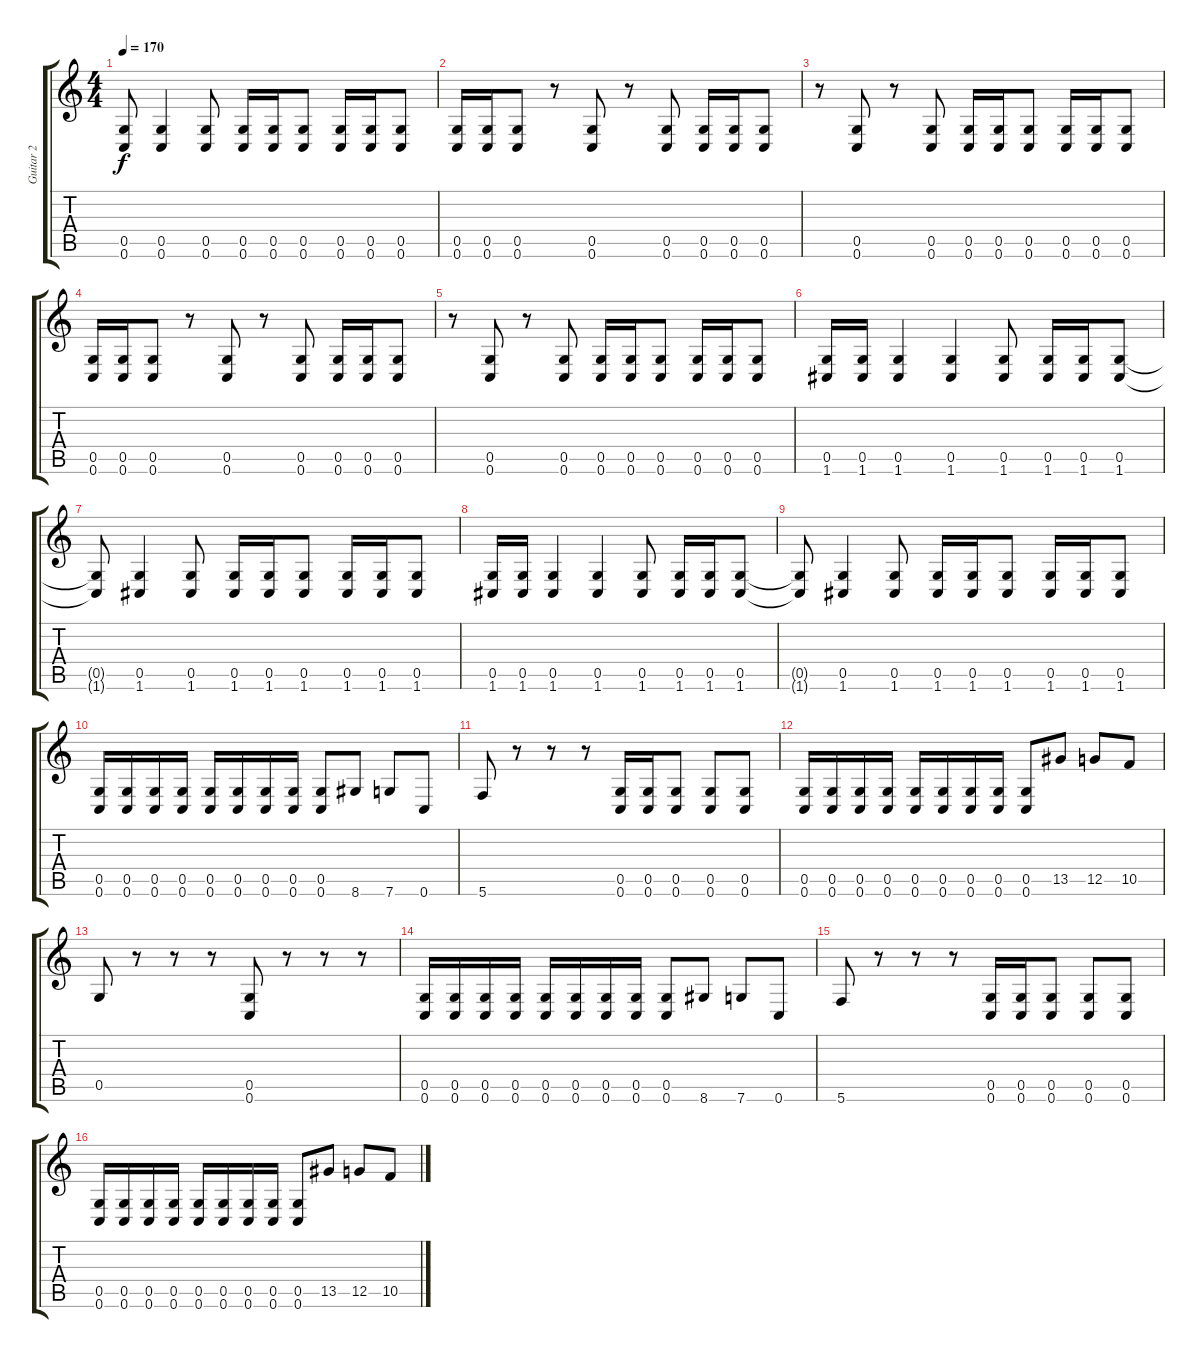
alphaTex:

\track ("Guitar 2" "Guitar 2") {instrument distortionguitar}
\staff {score tabs}
\tuning (D4 A3 F3 C3 G2 C2) {hide}
\ts (4 4)
\tempo 170
\clef g2
\ks c
(0.5{t} 0.6{t}).8{dy f} (0.5 0.6).4 (0.5 0.6).8 (0.5 0.6).16 (0.5 0.6).16 (0.5 0.6).8 (0.5 0.6).16 (0.5 0.6).16 (0.5 0.6).8 |
(0.5 0.6).16 (0.5 0.6).16 (0.5 0.6).8 r.8 (0.5 0.6).8 r.8 (0.5 0.6).8 (0.5 0.6).16 (0.5 0.6).16 (0.5 0.6).8 |
r.8 (0.5 0.6).8 r.8 (0.5 0.6).8 (0.5 0.6).16 (0.5 0.6).16 (0.5 0.6).8 (0.5 0.6).16 (0.5 0.6).16 (0.5 0.6).8 |
(0.5 0.6).16 (0.5 0.6).16 (0.5 0.6).8 r.8 (0.5 0.6).8 r.8 (0.5 0.6).8 (0.5 0.6).16 (0.5 0.6).16 (0.5 0.6).8 |
r.8 (0.5 0.6).8 r.8 (0.5 0.6).8 (0.5 0.6).16 (0.5 0.6).16 (0.5 0.6).8 (0.5 0.6).16 (0.5 0.6).16 (0.5 0.6).8 |
(0.5 1.6).16 (0.5 1.6).16 (0.5 1.6).4 (0.5 1.6).4 (0.5 1.6).8 (0.5 1.6).16 (0.5 1.6).16 (0.5 1.6).8 |
(0.5{t} 1.6{t}).8 (0.5 1.6).4 (0.5 1.6).8 (0.5 1.6).16 (0.5 1.6).16 (0.5 1.6).8 (0.5 1.6).16 (0.5 1.6).16 (0.5 1.6).8 |
(0.5 1.6).16 (0.5 1.6).16 (0.5 1.6).4 (0.5 1.6).4 (0.5 1.6).8 (0.5 1.6).16 (0.5 1.6).16 (0.5 1.6).8 |
(0.5{t} 1.6{t}).8 (0.5 1.6).4 (0.5 1.6).8 (0.5 1.6).16 (0.5 1.6).16 (0.5 1.6).8 (0.5 1.6).16 (0.5 1.6).16 (0.5 1.6).8 |
(0.5 0.6).16 (0.5 0.6).16 (0.5 0.6).16 (0.5 0.6).16 (0.5 0.6).16 (0.5 0.6).16 (0.5 0.6).16 (0.5 0.6).16 (0.5 0.6).8 8.6.8 7.6.8 0.6.8 |
5.6.8 r.8 r.8 r.8 (0.5 0.6).16 (0.5 0.6).16 (0.5 0.6).8 (0.5 0.6).8 (0.5 0.6).8 |
(0.5 0.6).16 (0.5 0.6).16 (0.5 0.6).16 (0.5 0.6).16 (0.5 0.6).16 (0.5 0.6).16 (0.5 0.6).16 (0.5 0.6).16 (0.5 0.6).8 13.5.8 12.5.8 10.5.8 |
0.5.8 r.8 r.8 r.8 (0.5 0.6).8 r.8 r.8 r.8 |
(0.5 0.6).16 (0.5 0.6).16 (0.5 0.6).16 (0.5 0.6).16 (0.5 0.6).16 (0.5 0.6).16 (0.5 0.6).16 (0.5 0.6).16 (0.5 0.6).8 8.6.8 7.6.8 0.6.8 |
5.6.8 r.8 r.8 r.8 (0.5 0.6).16 (0.5 0.6).16 (0.5 0.6).8 (0.5 0.6).8 (0.5 0.6).8 |
(0.5 0.6).16 (0.5 0.6).16 (0.5 0.6).16 (0.5 0.6).16 (0.5 0.6).16 (0.5 0.6).16 (0.5 0.6).16 (0.5 0.6).16 (0.5 0.6).8 13.5.8 12.5.8 10.5.8
